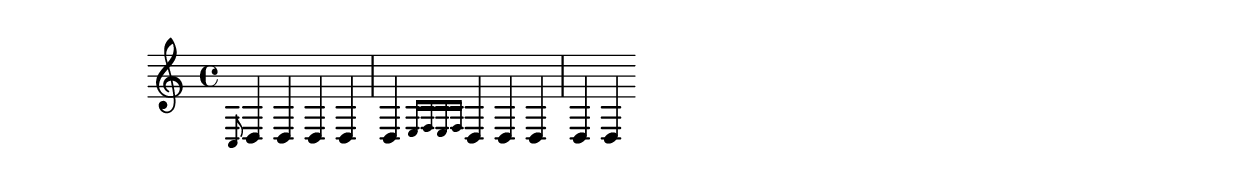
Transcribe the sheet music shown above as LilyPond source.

#(ly:set-option 'old-relative)
\version "2.8.0"
\header{ texidoc = "Tests MIDI output with grace notes. " }

\score { 
  \context Voice \relative c {
    \new Voice = VoiceOne
	\grace {
  \override Stem  #'stroke-style = #"grace"
   c8 
  \revert Stem #'stroke-style }
 d4 d d d d
	\grace {
  \override Stem  #'stroke-style = #"grace"
   e16 f e f 
  \revert Stem #'stroke-style }
 d4 d d d d 
	
  }
  \layout { }  
  \midi { }
}

